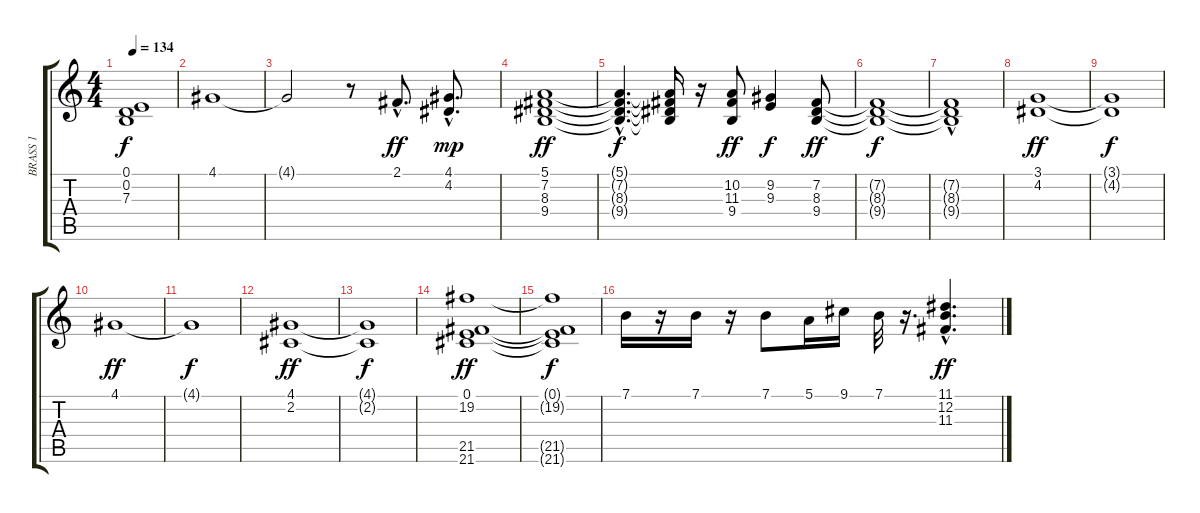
\track ("BRASS 1" "BRASS 1") {instrument brasssection}
\staff {score tabs}
\tuning (E4 B3 G3 D3 A2 E2) {hide}
\ts (4 4)
\tempo 134
\clef g2
\ks c
(0.1{t} 0.2{t} 7.3{t}).1{dy f} |
4.1.1 |
4.1{t}.2 r.8 2.1{hac}.8{d dy ff} (4.1{hac} 4.2{hac}).8{d dy mp} |
(5.1 7.2 8.3 9.4).1{dy ff} |
(5.1{hac t} 7.2{hac t} 8.3{hac t} 9.4{hac t}).4{d dy f} (5.1{t} 7.2{t} 8.3{t} 9.4{t}).16 r.16 (10.2 11.3 9.4).8{dy ff} (9.2 9.3).4{dy f} (7.2 8.3 9.4).8{dy ff} |
(7.2{t} 8.3{t} 9.4{t}).1{dy f} |
(7.2{t} 8.3{hac t} 9.4{t}).1 |
(3.1 4.2).1{dy ff} |
(3.1{t} 4.2{t}).1{dy f} |
4.1.1{dy ff} |
4.1{t}.1{dy f} |
(4.1 2.2).1{dy ff} |
(4.1{t} 2.2{t}).1{dy f} |
(0.1 19.2 21.5 21.6).1{dy ff} |
(0.1{t} 19.2{t} 21.5{t} 21.6{t}).1{dy f} |
7.1.16 r.16 7.1.16 r.16 7.1.8 5.1.16 9.1.16 7.1.32 r.16{d} (11.1{hac} 12.2{hac} 11.3).4{d dy ff}
